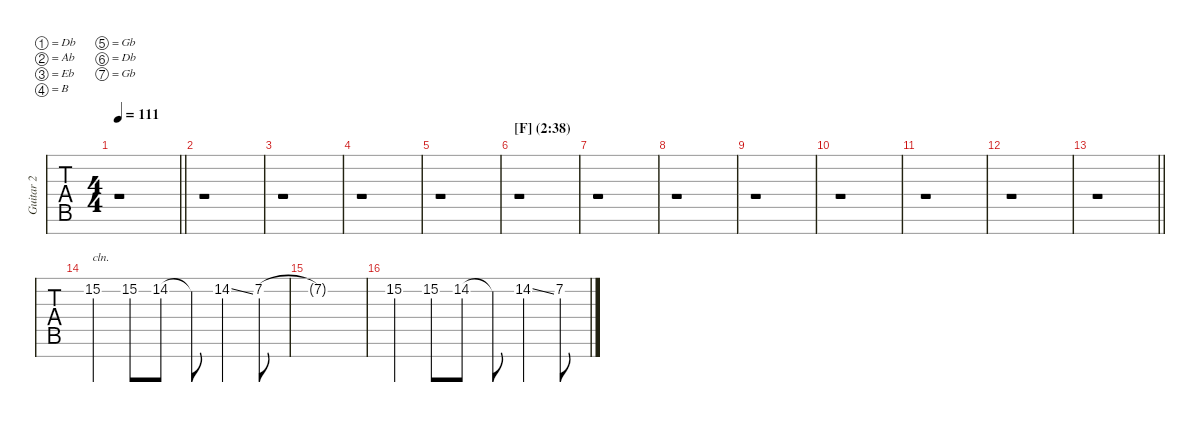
\defaultSystemsLayout 4
\hideDynamics
\bracketExtendMode nobrackets
\multiTrackTrackNamePolicy allsystems
\firstSystemTrackNameMode fullname
\otherSystemsTrackNameMode fullname
\otherSystemsTrackNameOrientation horizontal
\track ("Guitar 2" "Gtr. 2") {instrument overdrivenguitar}
\staff {tabs}
\tuning (Db4 Ab3 Eb3 B2 Gb2 Db2 Gb1)
\ts (4 4)
\scale
0.997838
\tempo 111
\accidentals auto
\clef g2
\ottava regular
\simile none
\barLineRight lightlight
\ks c
r.1{dy mf} |
\scale
1.00155 r.1 |
\scale
0.998856 r.1 |
\scale
1.00155 r.1 |
\scale
0.998048 r.1 |
\section ("" "[F] (2:38)")
\scale
1.00173 r.1 |
\scale
1.00173 r.1 |
\scale
0.999038 r.1 |
\scale
0.997501 r.1 |
\scale
0.999823 r.1 |
\scale
1.00252 r.1 |
\scale
0.999823 r.1 |
\scale
0.997838
\barLineRight lightlight
r.1 |
\scale
0.999038 15.2.4{txt "cln." instrument overdrivenguitar} 15.2.8 14.2{acc #}.8 14.2{t acc #}.8 14.2{ss acc #}.4 7.2{acc #}.8 |
\scale
1.00173 7.2{t acc #}.1 |
\scale
1.00442 15.2.4 15.2.8 14.2{acc #}.8 14.2{t acc #}.8 14.2{ss acc #}.4 7.2{acc #}.8
